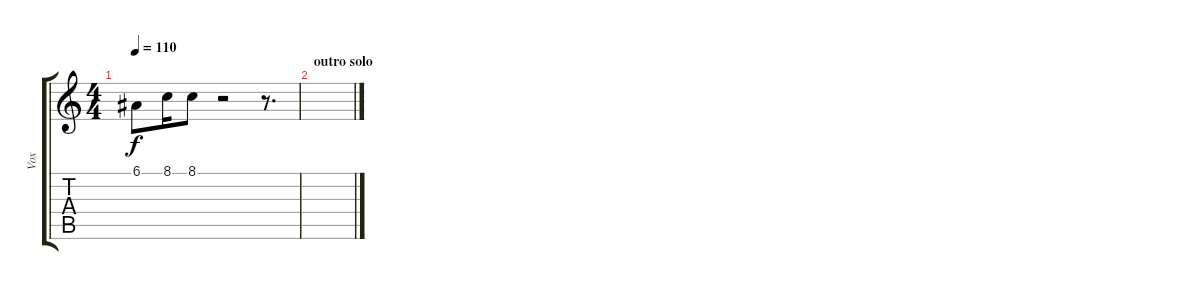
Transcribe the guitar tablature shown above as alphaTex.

\track ("Vox" "Vox") {instrument flute}
\staff {score tabs}
\tuning (E4 B3 G3 D3 A2 E2) {hide}
\ts (4 4)
\tempo 110
\clef g2
\ks c
6.1.8{dy f} 8.1.16 8.1.8 r.2 r.8{d} |
\section ("" "outro solo")
